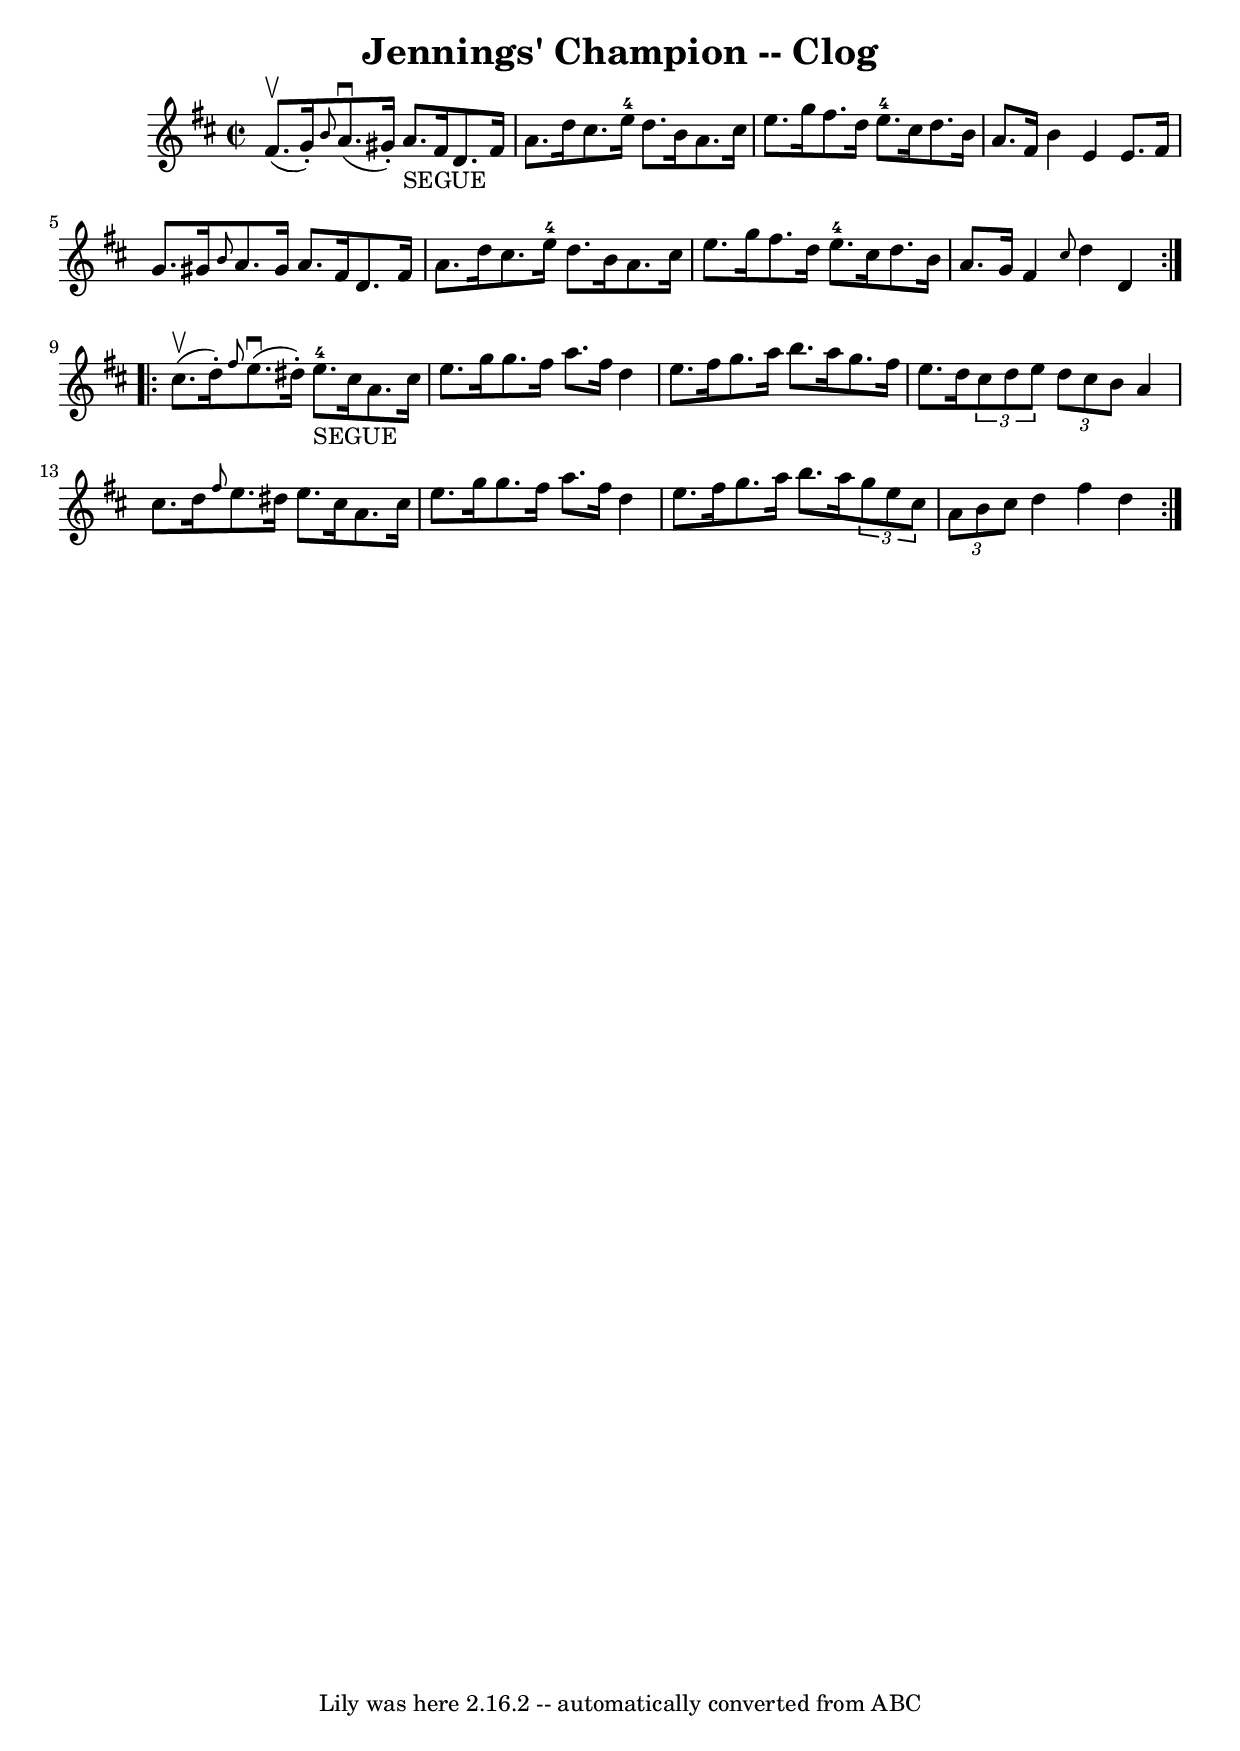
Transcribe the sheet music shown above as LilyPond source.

\version "2.7.40"
\include "Mammoth.ily"
\header {
	book = "Ryan's Mammoth Collection"
	crossRefNumber = "1"
	footnotes = "\\\\158 944"
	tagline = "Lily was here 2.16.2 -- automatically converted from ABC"
	title = "Jennings' Champion -- Clog"
}
voicedefault =  {
\set Score.defaultBarType = "empty"

\repeat volta 2 {
\override Staff.TimeSignature #'style = #'C
 \time 2/2 \key d \major fis'8.^\upbow(g'16 -.) |
     \grace {   
 b'8  } a'8.^\downbow(gis'16 -.) a'8._"SEGUE" fis'16 d'8.    
fis'16 a'8. d''16    |
 cis''8. e''16-4 d''8. b'16    
a'8. cis''16 e''8. g''16    |
 fis''8. d''16 e''8. 
-4 cis''16 d''8. b'16 a'8. fis'16    |
 b'4 e'4    
e'8. fis'16 g'8. gis'16    |
     \grace { b'8  } a'8.    
gis'16 a'8. fis'16 d'8. fis'16 a'8. d''16    |
   
cis''8. e''16-4 d''8. b'16 a'8. cis''16 e''8. g''16    
|
 fis''8. d''16 e''8.-4 cis''16 d''8. b'16 a'8.    
g'16    |
 fis'4  \grace { cis''8  } d''4 d'4  }     
\repeat volta 2 { cis''8.^\upbow(d''16 -.) |
     \grace {    
fis''8  } e''8.^\downbow(dis''16 -.) e''8.-4_"SEGUE" cis''16   
 a'8. cis''16 e''8. g''16    |
 g''8. fis''16 a''8.    
fis''16 d''4 e''8. fis''16    |
 g''8. a''16 b''8.    
a''16 g''8. fis''16 e''8. d''16    |
   \times 2/3 { cis''8 
 d''8 e''8  }   \times 2/3 { d''8 cis''8 b'8  } a'4 cis''8.   
 d''16    |
     \grace { fis''8  } e''8. dis''16 e''8.    
cis''16 a'8. cis''16 e''8. g''16    |
 g''8. fis''16    
a''8. fis''16 d''4 e''8. fis''16    |
 g''8. a''16    
b''8. a''16    \times 2/3 { g''8 e''8 cis''8  }   \times 2/3 { a'8 
 b'8 cis''8  }   |
 d''4 fis''4 d''4  }   
}

\score{
    <<

	\context Staff="default"
	{
	    \voicedefault 
	}

    >>
	\layout {
	}
	\midi {}
}
